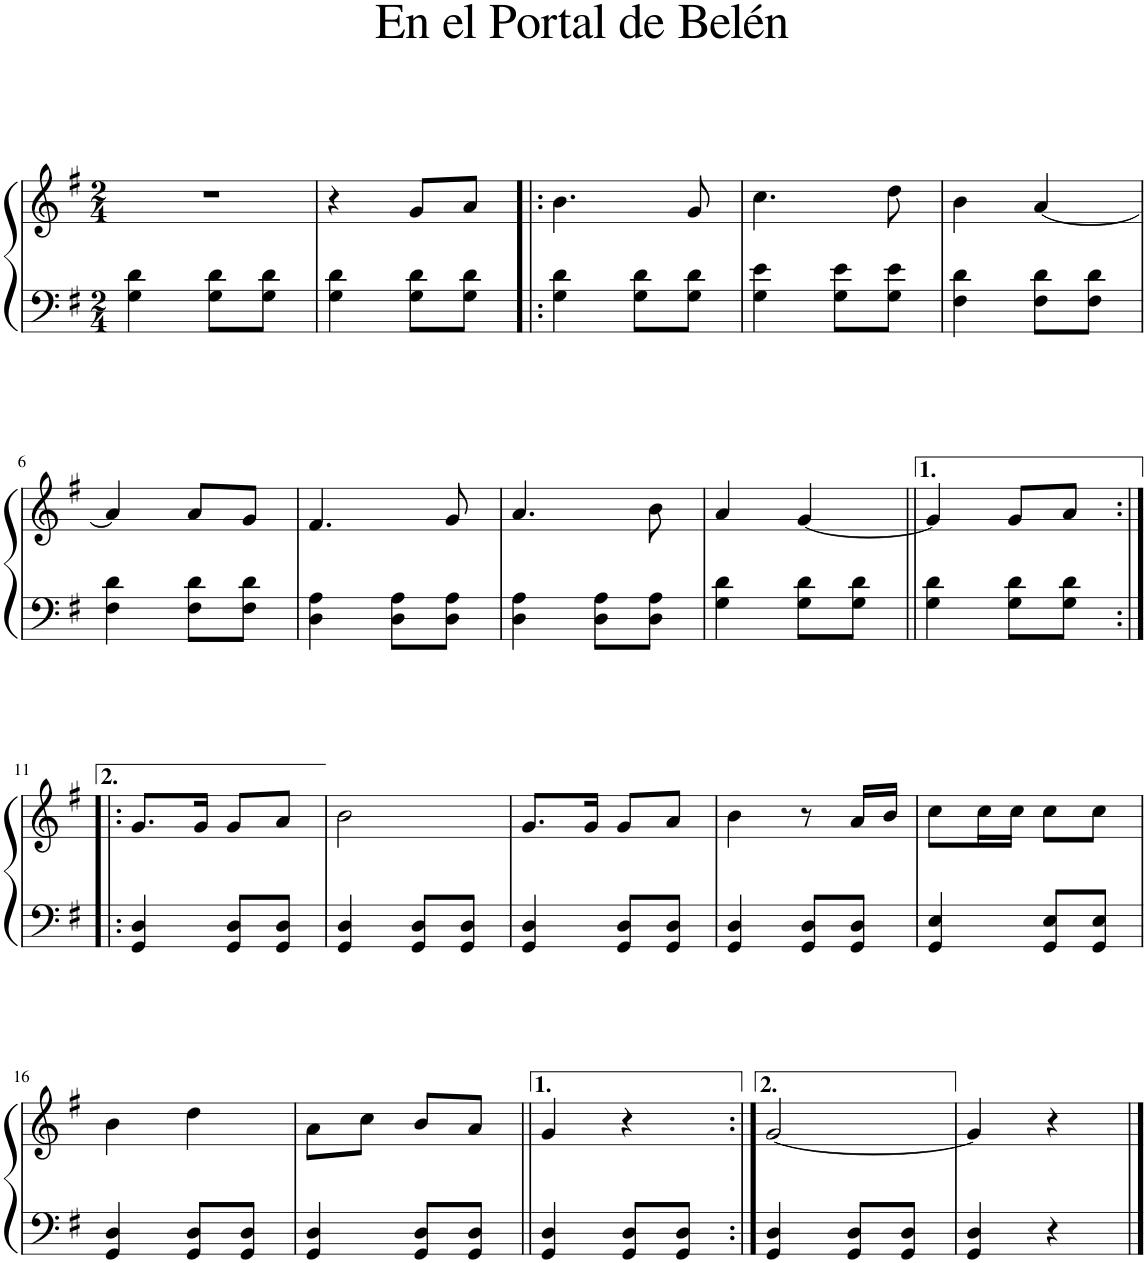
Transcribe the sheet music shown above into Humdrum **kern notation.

**kern	**kern
*part1	*part1
*staff2	*staff1
*I"Piano	*
*I'Pno.	*
*clefF4	*clefG2
*k[f#]	*k[f#]
*M2/4	*M2/4
=1	=1
4G\ 4d\	2r
8G\ 8d\L	.
8G\ 8d\J	.
=2	=2
4G\ 4d\	4r
8G\ 8d\L	8g/L
8G\ 8d\J	8a/J
=3!|:	=3!|:
4G\ 4d\	4.b\
8G\ 8d\L	.
8G\ 8d\J	8g/
=4	=4
4G\ 4e\	4.cc\
8G\ 8e\L	.
8G\ 8e\J	8dd\
=5	=5
4F#\ 4d\	4b\
8F#\ 8d\L	[4a/
8F#\ 8d\J	.
!!LO:LB:g=z
=6	=6
4F#\ 4d\	4a/]
8F#\ 8d\L	8a/L
8F#\ 8d\J	8g/J
=7	=7
4D\ 4A\	4.f#/
8D\ 8A\L	.
8D\ 8A\J	8g/
=8	=8
4D\ 4A\	4.a/
8D\ 8A\L	.
8D\ 8A\J	8b\
=9	=9
4G\ 4d\	4a/
8G\ 8d\L	[4g/
8G\ 8d\J	.
=10||	=10||
4G\ 4d\	4g/]
8G\ 8d\L	8g/L
8G\ 8d\J	8a/J
!!LO:LB:g=z
=11:|!|:	=11:|!|:
4GG/ 4D/	8.g/L
.	16g/Jk
8GG/ 8D/L	8g/L
8GG/ 8D/J	8a/J
=12	=12
4GG/ 4D/	2b\
8GG/ 8D/L	.
8GG/ 8D/J	.
=13	=13
4GG/ 4D/	8.g/L
.	16g/Jk
8GG/ 8D/L	8g/L
8GG/ 8D/J	8a/J
=14	=14
4GG/ 4D/	4b\
8GG/ 8D/L	8r
8GG/ 8D/J	16a/LL
.	16b/JJ
=15	=15
4GG/ 4E/	8cc\L
.	16cc\L
.	16cc\JJ
8GG/ 8E/L	8cc\L
8GG/ 8E/J	8cc\J
!!LO:LB:g=z
=16	=16
4GG/ 4D/	4b\
8GG/ 8D/L	4dd\
8GG/ 8D/J	.
=17	=17
4GG/ 4D/	8a\L
.	8cc\J
8GG/ 8D/L	8b/L
8GG/ 8D/J	8a/J
=18||	=18||
4GG/ 4D/	4g/
8GG/ 8D/L	4r
8GG/ 8D/J	.
=19:|!	=19:|!
4GG/ 4D/	[2g/
8GG/ 8D/L	.
8GG/ 8D/J	.
=20	=20
4GG/ 4D/	4g/]
4r	4r
==	==
*-	*-
